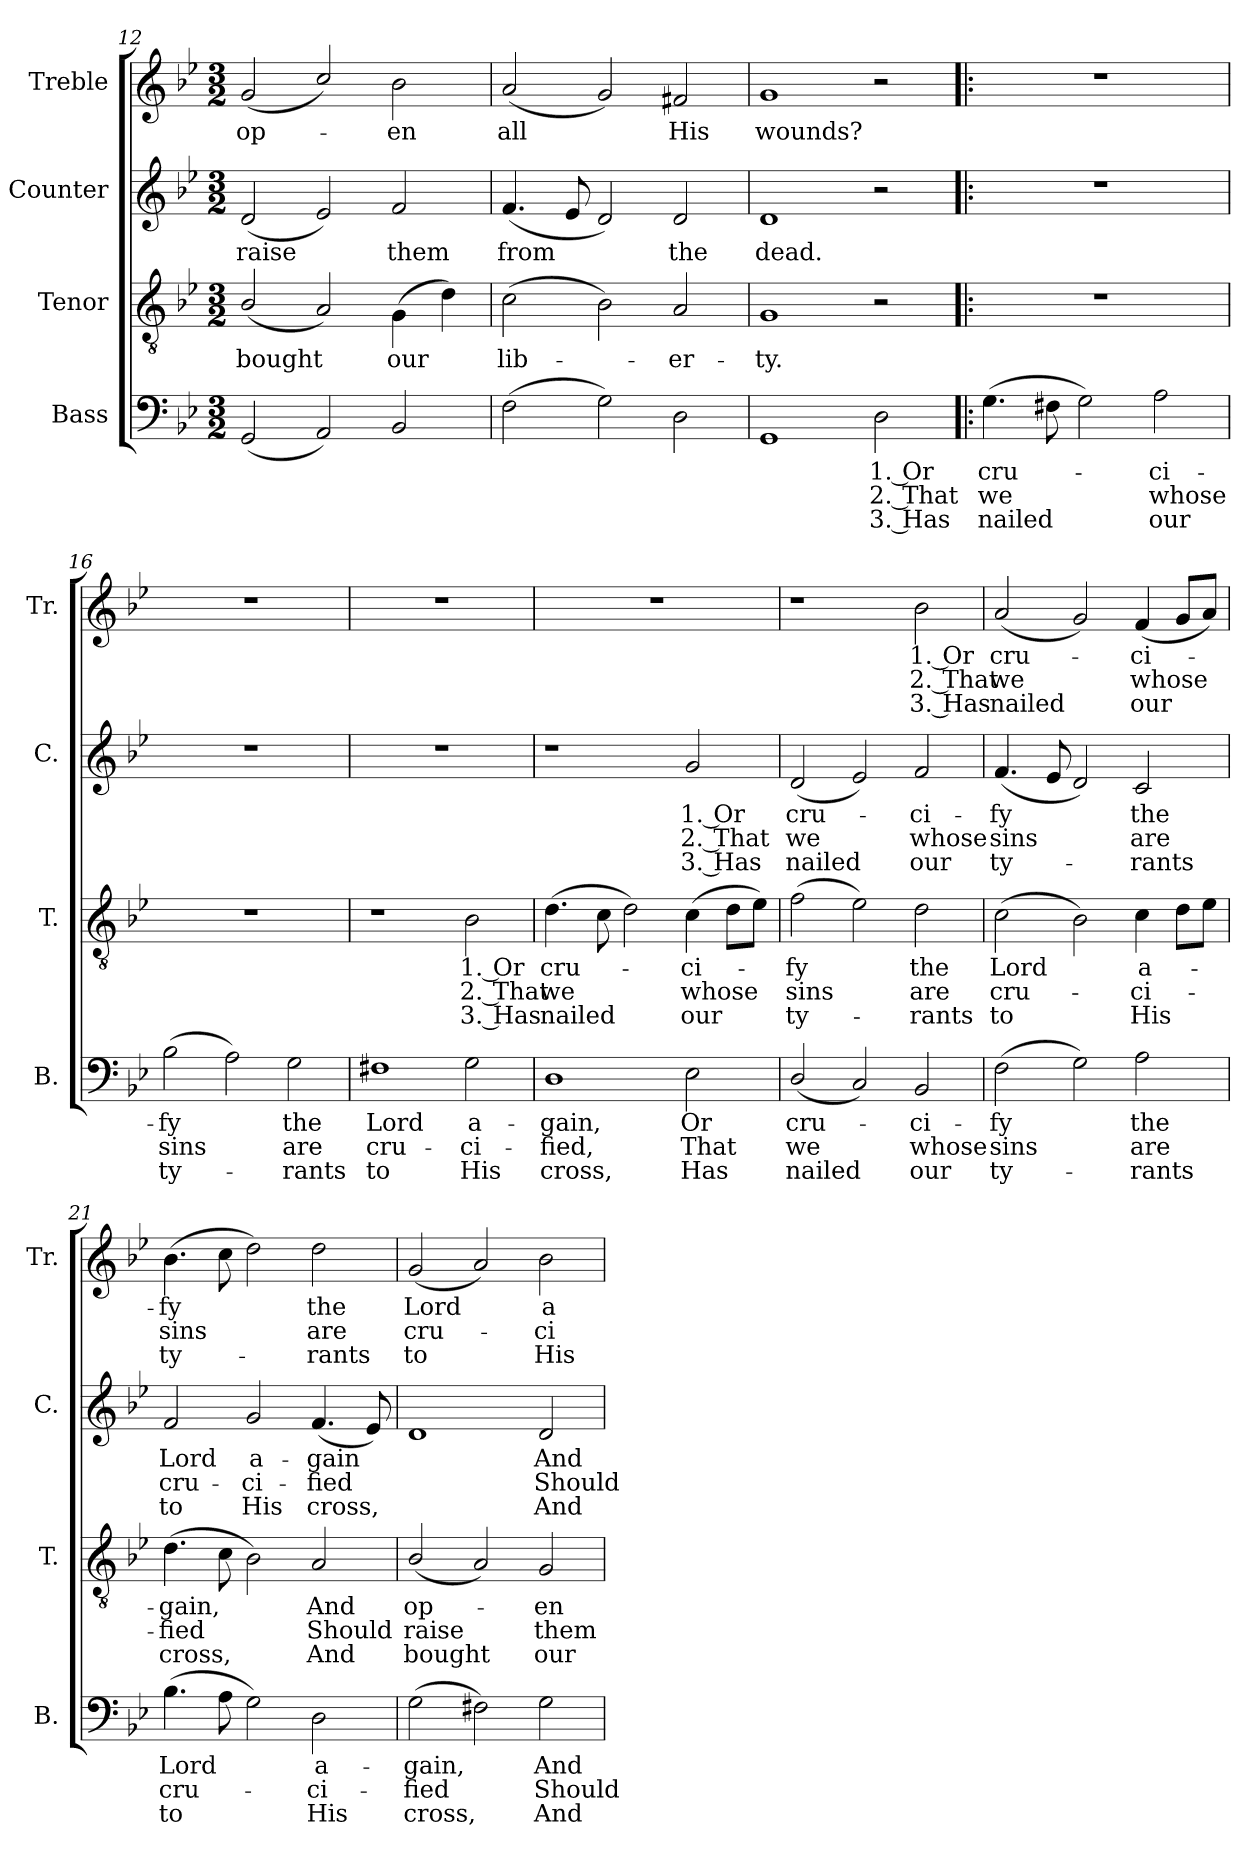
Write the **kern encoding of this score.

**kern	**text	**text	**text	**kern	**text	**text	**text	**kern	**text	**text	**text	**kern	**text	**text	**text
*part4	*part4	*part4	*part4	*part3	*part3	*part3	*part3	*part2	*part2	*part2	*part2	*part1	*part1	*part1	*part1
*staff4	*staff4	*staff4	*staff4	*staff3	*staff3	*staff3	*staff3	*staff2	*staff2	*staff2	*staff2	*staff1	*staff1	*staff1	*staff1
*I"Bass	*	*	*	*I"Tenor	*	*	*	*I"Counter	*	*	*	*I"Treble	*	*	*
*I'B.	*	*	*	*I'T.	*	*	*	*I'C.	*	*	*	*I'Tr.	*	*	*
*clefF4	*	*	*	*clefGv2	*	*	*	*clefG2	*	*	*	*clefG2	*	*	*
*k[b-e-]	*	*	*	*k[b-e-]	*	*	*	*k[b-e-]	*	*	*	*k[b-e-]	*	*	*
*B-:	*	*	*	*B-:	*	*	*	*B-:	*	*	*	*B-:	*	*	*
*M3/2	*	*	*	*M3/2	*	*	*	*M3/2	*	*	*	*M3/2	*	*	*
=12	=12	=12	=12	=12	=12	=12	=12	=12	=12	=12	=12	=12	=12	=12	=12
(2GG/	.	.	.	(2B-/	bought	.	.	(2d/	raise	.	.	(2g/	op-	.	.
2AA/)	.	.	.	2A/)	.	.	.	2e-/)	.	.	.	2cc/)	.	.	.
2BB-/	.	.	.	(4G\	our	.	.	2f/	them	.	.	2b-\	-en	.	.
.	.	.	.	4d\)	.	.	.	.	.	.	.	.	.	.	.
=13	=13	=13	=13	=13	=13	=13	=13	=13	=13	=13	=13	=13	=13	=13	=13
(2F\	.	.	.	(2c\	lib-	.	.	(4.f/	from	.	.	(2a/	all	.	.
.	.	.	.	.	.	.	.	8e-/	.	.	.	.	.	.	.
2G\)	.	.	.	2B-\)	.	.	.	2d/)	.	.	.	2g/)	.	.	.
2D\	.	.	.	2A/	-er-	.	.	2d/	the	.	.	2f#X/	His	.	.
=14	=14	=14	=14	=14	=14	=14	=14	=14	=14	=14	=14	=14	=14	=14	=14
1GG	.	.	.	1G	-ty.	.	.	1d	dead.	.	.	1g	wounds?	.	.
2D\	1. Or	2. That	3. Has	2r	.	.	.	2r	.	.	.	2r	.	.	.
=15!|:	=15!|:	=15!|:	=15!|:	=15!|:	=15!|:	=15!|:	=15!|:	=15!|:	=15!|:	=15!|:	=15!|:	=15!|:	=15!|:	=15!|:	=15!|:
(4.G\	cru-	we	nailed	1.r	.	.	.	1.r	.	.	.	1.r	.	.	.
8F#X\	.	.	.	.	.	.	.	.	.	.	.	.	.	.	.
2G\)	.	.	.	.	.	.	.	.	.	.	.	.	.	.	.
2A\	-ci-	whose	our	.	.	.	.	.	.	.	.	.	.	.	.
!!LO:LB:g=z
=16	=16	=16	=16	=16	=16	=16	=16	=16	=16	=16	=16	=16	=16	=16	=16
(2B-\	-fy	sins	ty-	1.r	.	.	.	1.r	.	.	.	1.r	.	.	.
2A\)	.	.	.	.	.	.	.	.	.	.	.	.	.	.	.
2G\	the	are	-rants	.	.	.	.	.	.	.	.	.	.	.	.
=17	=17	=17	=17	=17	=17	=17	=17	=17	=17	=17	=17	=17	=17	=17	=17
1F#X	Lord	cru-	to	1r	.	.	.	1.r	.	.	.	1.r	.	.	.
2G\	a-	-ci-	His	2B-\	1. Or	2. That	3. Has	.	.	.	.	.	.	.	.
=18	=18	=18	=18	=18	=18	=18	=18	=18	=18	=18	=18	=18	=18	=18	=18
1D	-gain,	-fied,	cross,	(4.d\	cru-	we	nailed	1r	.	.	.	1.r	.	.	.
.	.	.	.	8c\	.	.	.	.	.	.	.	.	.	.	.
.	.	.	.	2d\)	.	.	.	.	.	.	.	.	.	.	.
2E-\	Or	That	Has	(4c\	-ci-	whose	our	2g/	1. Or	2. That	3. Has	.	.	.	.
.	.	.	.	8d\L	.	.	.	.	.	.	.	.	.	.	.
.	.	.	.	8e-\J)	.	.	.	.	.	.	.	.	.	.	.
=19	=19	=19	=19	=19	=19	=19	=19	=19	=19	=19	=19	=19	=19	=19	=19
(2D/	cru-	we	nailed	(2f\	-fy	sins	ty-	(2d/	cru-	we	nailed	1r	.	.	.
2C/)	.	.	.	2e-\)	.	.	.	2e-/)	.	.	.	.	.	.	.
2BB-/	-ci-	whose	our	2d\	the	are	-rants	2f/	-ci-	whose	our	2b-\	1. Or	2. That	3. Has
=20	=20	=20	=20	=20	=20	=20	=20	=20	=20	=20	=20	=20	=20	=20	=20
(2F\	-fy	sins	ty-	(2c\	Lord	cru-	to	(4.f/	-fy	sins	ty-	(2a/	cru-	we	nailed
.	.	.	.	.	.	.	.	8e-/	.	.	.	.	.	.	.
2G\)	.	.	.	2B-\)	.	.	.	2d/)	.	.	.	2g/)	.	.	.
2A\	the	are	-rants	4c\	a-	-ci-	His	2c/	the	are	-rants	(4f/	-ci-	whose	our
.	.	.	.	8d\L	.	.	.	.	.	.	.	8g/L	.	.	.
.	.	.	.	8e-\J	.	.	.	.	.	.	.	8a/J)	.	.	.
=21	=21	=21	=21	=21	=21	=21	=21	=21	=21	=21	=21	=21	=21	=21	=21
(4.B-\	Lord	cru-	to	(4.d\	-gain,	-fied	cross,	2f/	Lord	cru-	to	(4.b-\	-fy	sins	ty-
8A\	.	.	.	8c\	.	.	.	.	.	.	.	8cc\	.	.	.
2G\)	.	.	.	2B-\)	.	.	.	2g/	a-	-ci-	His	2dd\)	.	.	.
2D\	a-	-ci-	His	2A/	And	Should	And	(4.f/	-gain	-fied	cross,	2dd\	the	are	-rants
.	.	.	.	.	.	.	.	8e-/)	.	.	.	.	.	.	.
=22	=22	=22	=22	=22	=22	=22	=22	=22	=22	=22	=22	=22	=22	=22	=22
(2G\	-gain,	-fied	cross,	(2B-/	op-	raise	bought	1d	.	.	.	(2g/	Lord	cru-	to
2F#X\)	.	.	.	2A/)	.	.	.	.	.	.	.	2a/)	.	.	.
2G\	And	Should	And	2G/	-en	them	our	2d/	And	Should	And	2b-\	a-	-ci-	His
=	=	=	=	=	=	=	=	=	=	=	=	=	=	=	=
*-	*-	*-	*-	*-	*-	*-	*-	*-	*-	*-	*-	*-	*-	*-	*-
